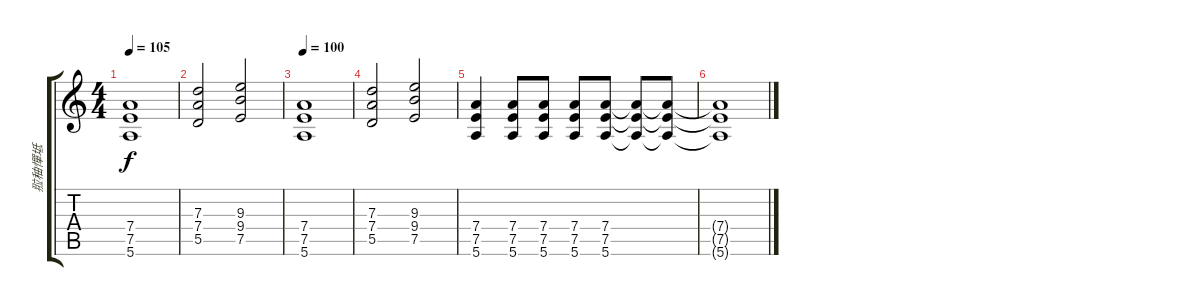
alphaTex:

\track ("翋秞憚坻" "翋秞憚坻") {instrument overdrivenguitar}
\staff {score tabs}
\tuning (E4 B3 G3 D3 A2 E2) {hide}
\ts (4 4)
\tempo 105
\clef g2
\ks c
(7.4 7.5 5.6).1{dy f} |
(7.3 7.4 5.5).2 (9.3 9.4 7.5).2 |
\tempo 100
(7.4 7.5 5.6).1 |
(7.3 7.4 5.5).2 (9.3 9.4 7.5).2 |
(7.4 7.5 5.6).4 (7.4 7.5 5.6).8 (7.4 7.5 5.6).8 (7.4 7.5 5.6).8 (7.4 7.5 5.6).8 (7.4{t} 7.5{t} 5.6{t}).8 (7.4{t} 7.5{t} 5.6{t}).8 |
(7.4{t} 7.5{t} 5.6{t}).1
